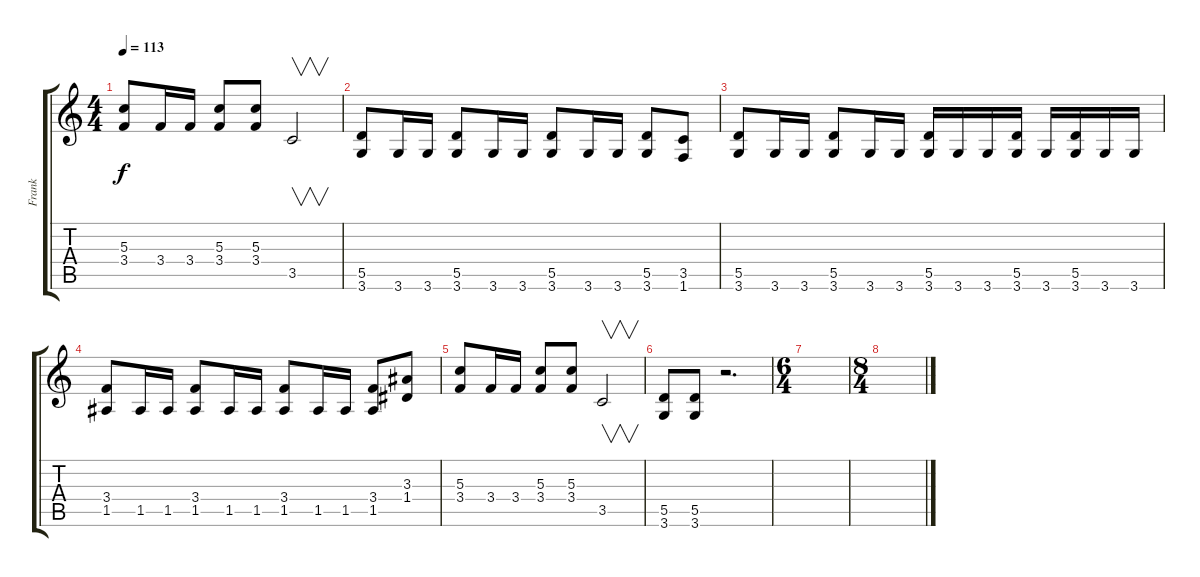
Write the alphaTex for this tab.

\track ("Frank" "Frank") {instrument distortionguitar}
\staff {score tabs}
\tuning (E4 B3 G3 D3 A2 E2) {hide}
\ts (4 4)
\tempo 113
\clef g2
\ks c
(5.3 3.4).8{dy f} 3.4.16 3.4.16 (5.3 3.4).8 (5.3 3.4).8 3.5.2{v instrument guitarharmonics} |
(5.5 3.6).8{instrument distortionguitar} 3.6.16 3.6.16 (5.5 3.6).8 3.6.16 3.6.16 (5.5 3.6).8 3.6.16 3.6.16 (5.5 3.6).8 (3.5 1.6).8 |
(5.5 3.6).8 3.6.16 3.6.16 (5.5 3.6).8 3.6.16 3.6.16 (5.5 3.6).16 3.6.16 3.6.16 (5.5 3.6).16 3.6.16 (5.5 3.6).16 3.6.16 3.6.16 |
(3.4 1.5).8 1.5.16 1.5.16 (3.4 1.5).8 1.5.16 1.5.16 (3.4 1.5).8 1.5.16 1.5.16 (3.4 1.5).8 (3.3 1.4).8 |
(5.3 3.4).8 3.4.16 3.4.16 (5.3 3.4).8 (5.3 3.4).8 3.5.2{v} |
(5.5 3.6).8 (5.5 3.6).8 r.2{d} |
\ts (6 4)
|
\ts (8 4)
